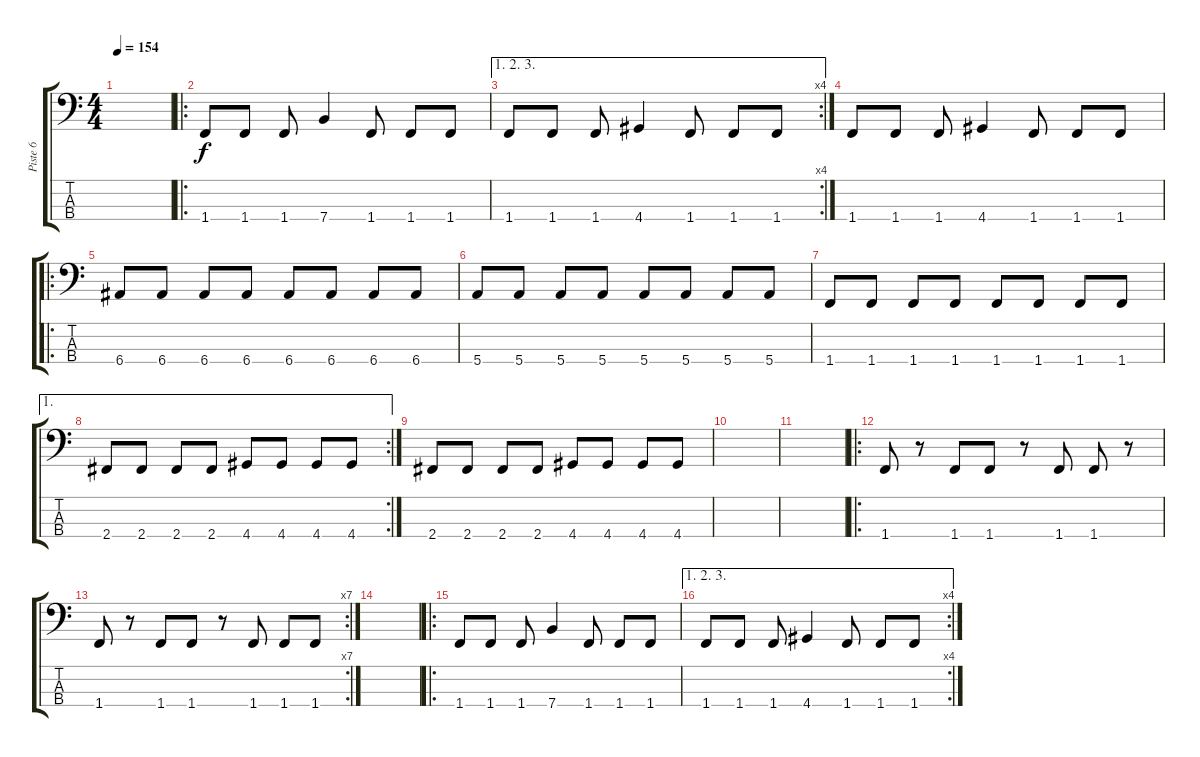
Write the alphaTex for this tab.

\track ("Piste 6" "Piste 6") {instrument electricbassfinger}
\staff {score tabs}
\tuning (G2 D2 A1 E1) {hide}
\ts (4 4)
\tempo 154
\clef f4
\ks c
|
\ro
1.4.8 1.4.8 1.4.8 7.4.4 1.4.8 1.4.8 1.4.8 |
\ae (1 2 3)
\rc 4
1.4.8 1.4.8 1.4.8 4.4.4 1.4.8 1.4.8 1.4.8 |
1.4.8 1.4.8 1.4.8 4.4.4 1.4.8 1.4.8 1.4.8 |
\ro
6.4.8 6.4.8 6.4.8 6.4.8 6.4.8 6.4.8 6.4.8 6.4.8 |
5.4.8 5.4.8 5.4.8 5.4.8 5.4.8 5.4.8 5.4.8 5.4.8 |
1.4.8 1.4.8 1.4.8 1.4.8 1.4.8 1.4.8 1.4.8 1.4.8 |
\ae 1
\rc 2
2.4.8 2.4.8 2.4.8 2.4.8 4.4.8 4.4.8 4.4.8 4.4.8 |
2.4.8 2.4.8 2.4.8 2.4.8 4.4.8 4.4.8 4.4.8 4.4.8 |
|
|
\ro
1.4.8 r.8 1.4.8 1.4.8 r.8 1.4.8 1.4.8 r.8 |
\rc 7
1.4.8 r.8 1.4.8 1.4.8 r.8 1.4.8 1.4.8 1.4.8 |
|
\ro
1.4.8 1.4.8 1.4.8 7.4.4 1.4.8 1.4.8 1.4.8 |
\ae (1 2 3)
\rc 4
1.4.8 1.4.8 1.4.8 4.4.4 1.4.8 1.4.8 1.4.8
